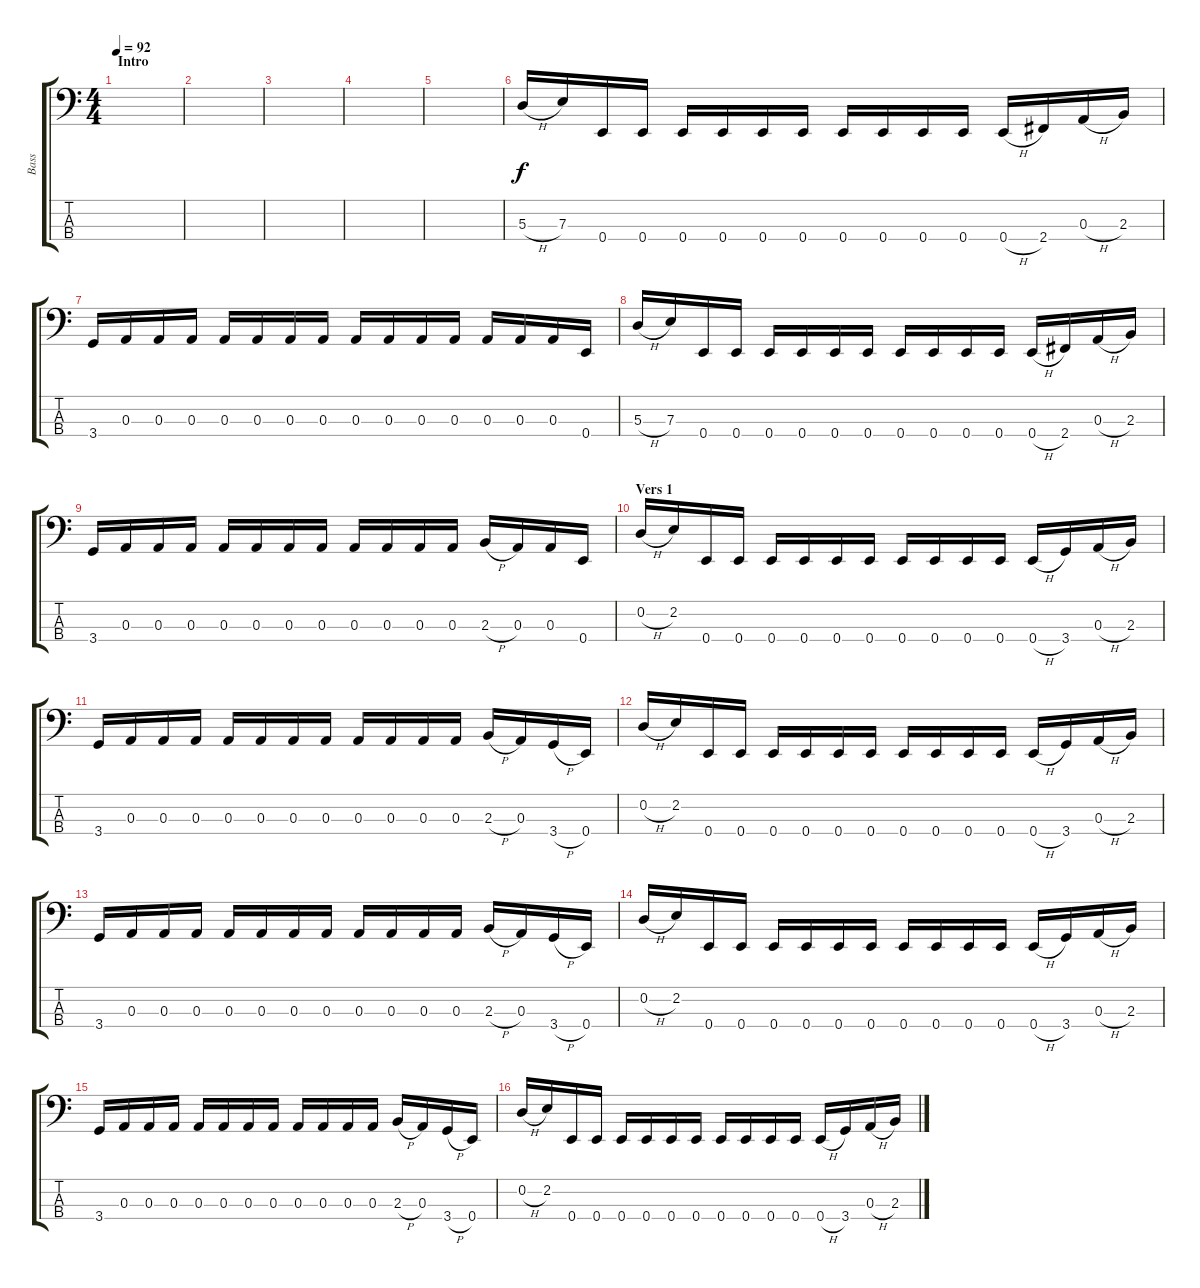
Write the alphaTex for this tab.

\track ("Bass" "Bass") {instrument electricbassfinger}
\staff {score tabs}
\tuning (G2 D2 A1 E1) {hide}
\ts (4 4)
\section ("" "Intro")
\tempo 92
\clef f4
\ks c
|
|
|
|
|
5.3{h}.16 7.3.16 0.4.16 0.4.16 0.4.16 0.4.16 0.4.16 0.4.16 0.4.16 0.4.16 0.4.16 0.4.16 0.4{h}.16 2.4.16 0.3{h}.16 2.3.16 |
3.4.16 0.3.16 0.3.16 0.3.16 0.3.16 0.3.16 0.3.16 0.3.16 0.3.16 0.3.16 0.3.16 0.3.16 0.3.16 0.3.16 0.3.16 0.4.16 |
5.3{h}.16 7.3.16 0.4.16 0.4.16 0.4.16 0.4.16 0.4.16 0.4.16 0.4.16 0.4.16 0.4.16 0.4.16 0.4{h}.16 2.4.16 0.3{h}.16 2.3.16 |
3.4.16 0.3.16 0.3.16 0.3.16 0.3.16 0.3.16 0.3.16 0.3.16 0.3.16 0.3.16 0.3.16 0.3.16 2.3{h}.16 0.3.16 0.3.16 0.4.16 |
\section ("" "Vers 1")
0.2{h}.16 2.2.16 0.4.16 0.4.16 0.4.16 0.4.16 0.4.16 0.4.16 0.4.16 0.4.16 0.4.16 0.4.16 0.4{h}.16 3.4.16 0.3{h}.16 2.3.16 |
3.4.16 0.3.16 0.3.16 0.3.16 0.3.16 0.3.16 0.3.16 0.3.16 0.3.16 0.3.16 0.3.16 0.3.16 2.3{h}.16 0.3.16 3.4{h}.16 0.4.16 |
0.2{h}.16 2.2.16 0.4.16 0.4.16 0.4.16 0.4.16 0.4.16 0.4.16 0.4.16 0.4.16 0.4.16 0.4.16 0.4{h}.16 3.4.16 0.3{h}.16 2.3.16 |
3.4.16 0.3.16 0.3.16 0.3.16 0.3.16 0.3.16 0.3.16 0.3.16 0.3.16 0.3.16 0.3.16 0.3.16 2.3{h}.16 0.3.16 3.4{h}.16 0.4.16 |
0.2{h}.16 2.2.16 0.4.16 0.4.16 0.4.16 0.4.16 0.4.16 0.4.16 0.4.16 0.4.16 0.4.16 0.4.16 0.4{h}.16 3.4.16 0.3{h}.16 2.3.16 |
3.4.16 0.3.16 0.3.16 0.3.16 0.3.16 0.3.16 0.3.16 0.3.16 0.3.16 0.3.16 0.3.16 0.3.16 2.3{h}.16 0.3.16 3.4{h}.16 0.4.16 |
0.2{h}.16 2.2.16 0.4.16 0.4.16 0.4.16 0.4.16 0.4.16 0.4.16 0.4.16 0.4.16 0.4.16 0.4.16 0.4{h}.16 3.4.16 0.3{h}.16 2.3.16
